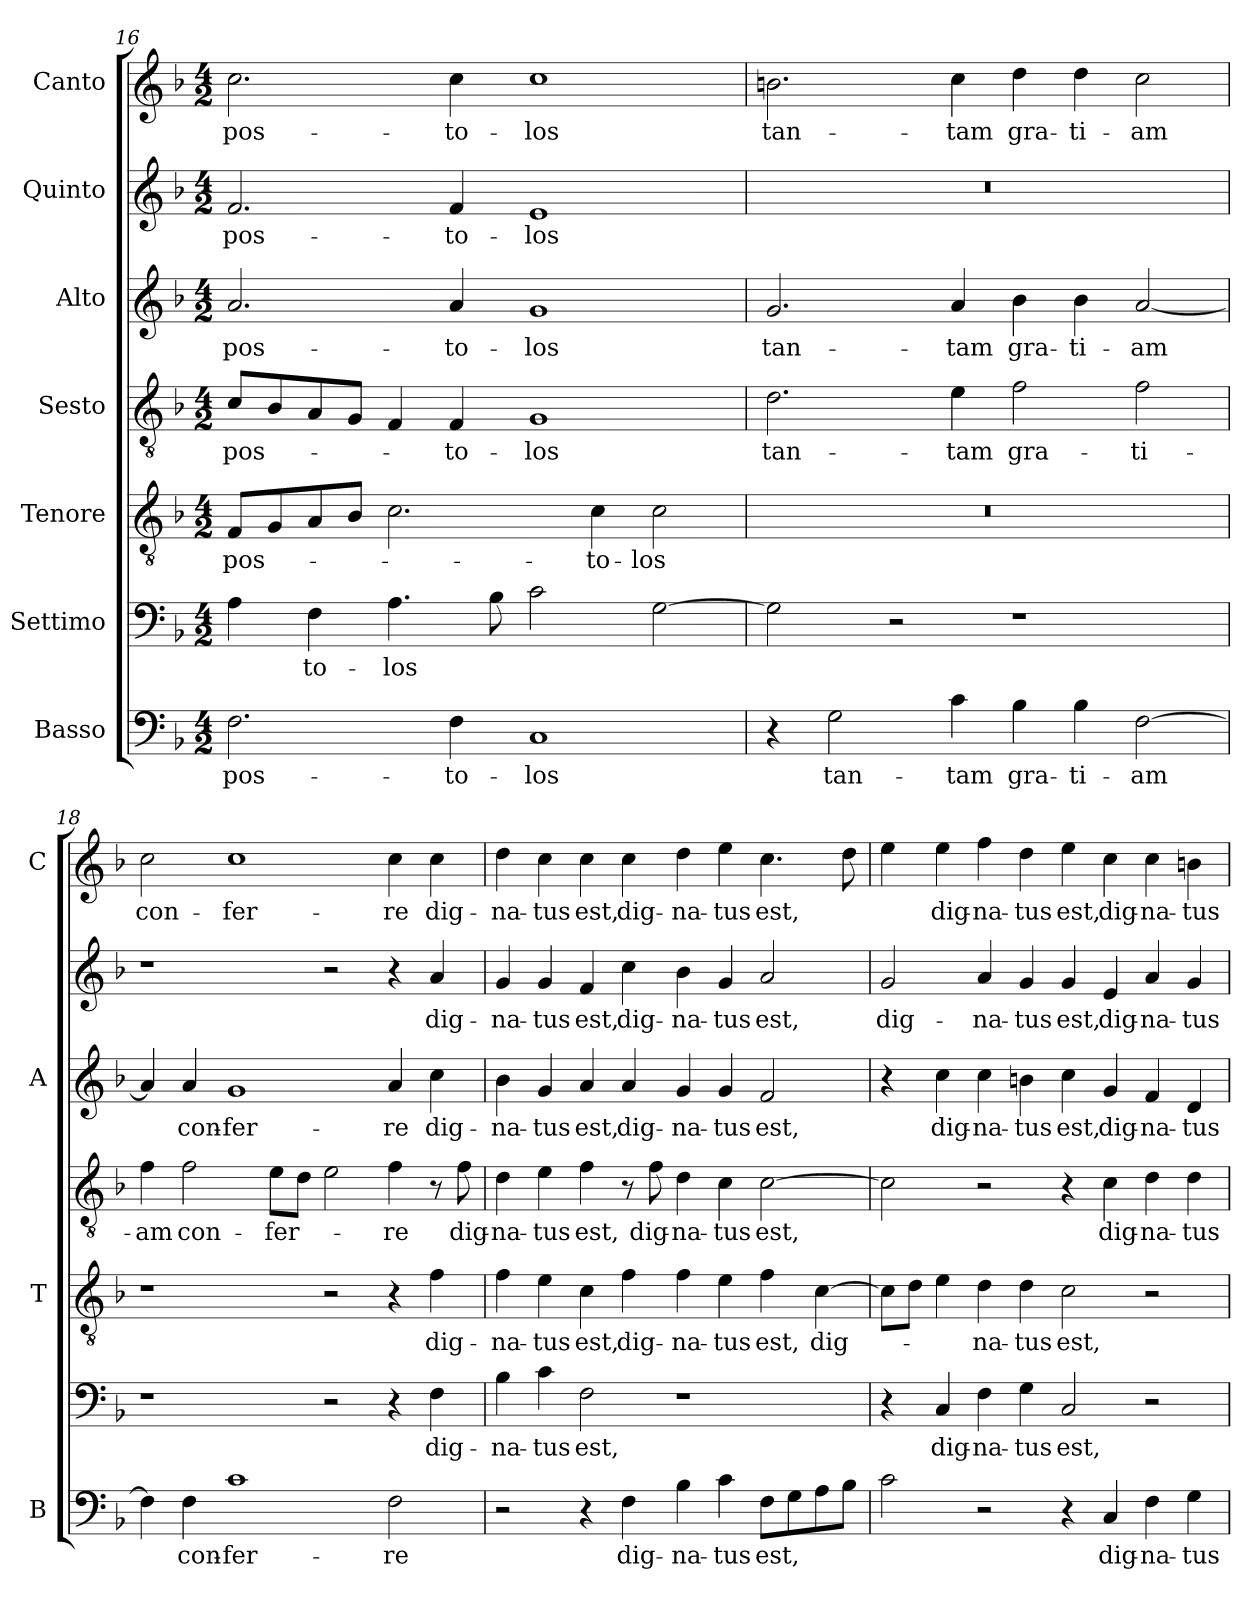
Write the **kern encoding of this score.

**kern	**text	**kern	**text	**kern	**text	**kern	**text	**kern	**text	**kern	**text	**kern	**text
*part7	*part7	*part6	*part6	*part5	*part5	*part4	*part4	*part3	*part3	*part2	*part2	*part1	*part1
*staff7	*staff7	*staff6	*staff6	*staff5	*staff5	*staff4	*staff4	*staff3	*staff3	*staff2	*staff2	*staff1	*staff1
*I"Basso	*	*I"Settimo	*	*I"Tenore	*	*I"Sesto	*	*I"Alto	*	*I"Quinto	*	*I"Canto	*
*I'B	*	*	*	*I'T	*	*	*	*I'A	*	*	*	*I'C	*
!!LO:PB:g=z
*clefF4	*	*clefF4	*	*clefGv2	*	*clefGv2	*	*clefG2	*	*clefG2	*	*clefG2	*
*k[b-]	*	*k[b-]	*	*k[b-]	*	*k[b-]	*	*k[b-]	*	*k[b-]	*	*k[b-]	*
*F:	*	*F:	*	*F:	*	*F:	*	*F:	*	*F:	*	*F:	*
*M4/2	*	*M4/2	*	*M4/2	*	*M4/2	*	*M4/2	*	*M4/2	*	*M4/2	*
=16	=16	=16	=16	=16	=16	=16	=16	=16	=16	=16	=16	=16	=16
!	!LO:LY:b	!	!	!	!LO:LY:b	!	!LO:LY:b	!	!LO:LY:b	!	!LO:LY:b	!	!LO:LY:b
2.F\	-pos-	4A\	.	8F/L	-pos-	8c/L	-pos-	2.a/	-pos-	2.f/	-pos-	2.cc\	-pos-
.	.	.	.	8G/	.	8B-/	.	.	.	.	.	.	.
!	!	!	!LO:LY:b	!	!	!	!	!	!	!	!	!	!
.	.	4F\	-to-	8A/	.	8A/	.	.	.	.	.	.	.
.	.	.	.	8B-/J	.	8G/J	.	.	.	.	.	.	.
!	!	!	!LO:LY:b	!	!	!	!	!	!	!	!	!	!
.	.	4.A\	-los	2.c\	.	4F/	.	.	.	.	.	.	.
!	!LO:LY:b	!	!	!	!	!	!LO:LY:b	!	!LO:LY:b	!	!LO:LY:b	!	!LO:LY:b
4F\	-to-	.	.	.	.	4F/	-to-	4a/	-to-	4f/	-to-	4cc\	-to-
.	.	8B-\	.	.	.	.	.	.	.	.	.	.	.
!	!LO:LY:b	!	!	!	!	!	!LO:LY:b	!	!LO:LY:b	!	!LO:LY:b	!	!LO:LY:b
1C	-los	2c\	.	.	.	1G	-los	1g	-los	1e	-los	1cc	-los
!	!	!	!	!	!LO:LY:b	!	!	!	!	!	!	!	!
.	.	.	.	4c\	-to-	.	.	.	.	.	.	.	.
!	!	!	!	!	!LO:LY:b	!	!	!	!	!	!	!	!
.	.	[2G\	.	2c\	-los	.	.	.	.	.	.	.	.
=17	=17	=17	=17	=17	=17	=17	=17	=17	=17	=17	=17	=17	=17
!	!	!	!	!	!	!	!LO:LY:b	!	!LO:LY:b	!	!	!	!LO:LY:b
4r	.	2G\]	.	0r	.	2.d\	tan-	2.g/	tan-	0r	.	2.bn\	tan-
!	!LO:LY:b	!	!	!	!	!	!	!	!	!	!	!	!
2G\	tan-	.	.	.	.	.	.	.	.	.	.	.	.
.	.	2r	.	.	.	.	.	.	.	.	.	.	.
!	!LO:LY:b	!	!	!	!	!	!LO:LY:b	!	!LO:LY:b	!	!	!	!LO:LY:b
4c\	-tam	.	.	.	.	4e\	-tam	4a/	-tam	.	.	4cc\	-tam
!	!LO:LY:b	!	!	!	!	!	!LO:LY:b	!	!LO:LY:b	!	!	!	!LO:LY:b
4B-\	gra-	1r	.	.	.	2f\	gra-	4b-\	gra-	.	.	4dd\	gra-
!	!LO:LY:b	!	!	!	!	!	!	!	!LO:LY:b	!	!	!	!LO:LY:b
4B-\	-ti-	.	.	.	.	.	.	4b-\	-ti-	.	.	4dd\	-ti-
!	!LO:LY:b	!	!	!	!	!	!LO:LY:b	!	!LO:LY:b	!	!	!	!LO:LY:b
[2F\	-am	.	.	.	.	2f\	-ti-	[2a/	-am	.	.	2cc\	-am
=18	=18	=18	=18	=18	=18	=18	=18	=18	=18	=18	=18	=18	=18
!	!	!	!	!	!	!	!LO:LY:b	!	!	!	!	!	!LO:LY:b
4F\]	.	1r	.	1r	.	4f\	-am	4a/]	.	1r	.	2cc\	con-
!	!LO:LY:b	!	!	!	!	!	!LO:LY:b	!	!LO:LY:b	!	!	!	!
4F\	con-	.	.	.	.	2f\	con-	4a/	con-	.	.	.	.
!	!LO:LY:b	!	!	!	!	!	!	!	!LO:LY:b	!	!	!	!LO:LY:b
1c	-fer-	.	.	.	.	.	.	1g	-fer-	.	.	1cc	-fer-
!	!	!	!	!	!	!	!LO:LY:b	!	!	!	!	!	!
.	.	.	.	.	.	8e\L	-fer-	.	.	.	.	.	.
.	.	.	.	.	.	8d\J	.	.	.	.	.	.	.
.	.	2r	.	2r	.	2e\	.	.	.	2r	.	.	.
!	!LO:LY:b	!	!	!	!	!	!LO:LY:b	!	!LO:LY:b	!	!	!	!LO:LY:b
2F\	-re	4r	.	4r	.	4f\	-re	4a/	-re	4r	.	4cc\	-re
!	!	!	!LO:LY:b	!	!LO:LY:b	!	!	!	!LO:LY:b	!	!LO:LY:b	!	!LO:LY:b
.	.	4F\	dig-	4f\	dig-	8r	.	4cc\	dig-	4a/	dig-	4cc\	dig-
!	!	!	!	!	!	!	!LO:LY:b	!	!	!	!	!	!
.	.	.	.	.	.	8f\	dig-	.	.	.	.	.	.
!!LO:LB:g=z
=19	=19	=19	=19	=19	=19	=19	=19	=19	=19	=19	=19	=19	=19
!	!	!	!LO:LY:b	!	!LO:LY:b	!	!LO:LY:b	!	!LO:LY:b	!	!LO:LY:b	!	!LO:LY:b
2r	.	4B-\	-na-	4f\	-na-	4d\	-na-	4b-\	-na-	4g/	-na-	4dd\	-na-
!	!	!	!LO:LY:b	!	!LO:LY:b	!	!LO:LY:b	!	!LO:LY:b	!	!LO:LY:b	!	!LO:LY:b
.	.	4c\	-tus	4e\	-tus	4e\	-tus	4g/	-tus	4g/	-tus	4cc\	-tus
!	!	!	!LO:LY:b	!	!LO:LY:b	!	!LO:LY:b	!	!LO:LY:b	!	!LO:LY:b	!	!LO:LY:b
4r	.	2F\	est,	4c\	est,	4f\	est,	4a/	est,	4f/	est,	4cc\	est,
!	!LO:LY:b	!	!	!	!LO:LY:b	!	!	!	!LO:LY:b	!	!LO:LY:b	!	!LO:LY:b
4F\	dig-	.	.	4f\	dig-	8r	.	4a/	dig-	4cc\	dig-	4cc\	dig-
!	!	!	!	!	!	!	!LO:LY:b	!	!	!	!	!	!
.	.	.	.	.	.	8f\	dig-	.	.	.	.	.	.
!	!LO:LY:b	!	!	!	!LO:LY:b	!	!LO:LY:b	!	!LO:LY:b	!	!LO:LY:b	!	!LO:LY:b
4B-\	-na-	1r	.	4f\	-na-	4d\	-na-	4g/	-na-	4b-\	-na-	4dd\	-na-
!	!LO:LY:b	!	!	!	!LO:LY:b	!	!LO:LY:b	!	!LO:LY:b	!	!LO:LY:b	!	!LO:LY:b
4c\	-tus	.	.	4e\	-tus	4c\	-tus	4g/	-tus	4g/	-tus	4ee\	-tus
!	!LO:LY:b	!	!	!	!LO:LY:b	!	!LO:LY:b	!	!LO:LY:b	!	!LO:LY:b	!	!LO:LY:b
8F\L	est,	.	.	4f\	est,	[2c\	est,	2f/	est,	2a/	est,	4.cc\	est,
8G\	.	.	.	.	.	.	.	.	.	.	.	.	.
!	!	!	!	!	!LO:LY:b	!	!	!	!	!	!	!	!
8A\	.	.	.	[4c\	dig-	.	.	.	.	.	.	.	.
8B-\J	.	.	.	.	.	.	.	.	.	.	.	8dd\	.
=20	=20	=20	=20	=20	=20	=20	=20	=20	=20	=20	=20	=20	=20
!	!	!	!	!	!	!	!	!	!	!	!LO:LY:b	!	!
2c\	.	4r	.	8c\L]	.	2c\]	.	4r	.	2g/	dig-	4ee\	.
.	.	.	.	8d\J	.	.	.	.	.	.	.	.	.
!	!	!	!LO:LY:b	!	!	!	!	!	!LO:LY:b	!	!	!	!LO:LY:b
.	.	4C/	dig-	4e\	.	.	.	4cc\	dig-	.	.	4ee\	dig-
!	!	!	!LO:LY:b	!	!LO:LY:b	!	!	!	!LO:LY:b	!	!LO:LY:b	!	!LO:LY:b
2r	.	4F\	-na-	4d\	-na-	2r	.	4cc\	-na-	4a/	-na-	4ff\	-na-
!	!	!	!LO:LY:b	!	!LO:LY:b	!	!	!	!LO:LY:b	!	!LO:LY:b	!	!LO:LY:b
.	.	4G\	-tus	4d\	-tus	.	.	4bn\	-tus	4g/	-tus	4dd\	-tus
!	!	!	!LO:LY:b	!	!LO:LY:b	!	!	!	!LO:LY:b	!	!LO:LY:b	!	!LO:LY:b
4r	.	2C/	est,	2c\	est,	4r	.	4cc\	est,	4g/	est,	4ee\	est,
!	!LO:LY:b	!	!	!	!	!	!LO:LY:b	!	!LO:LY:b	!	!LO:LY:b	!	!LO:LY:b
4C/	dig-	.	.	.	.	4c\	dig-	4g/	dig-	4e/	dig-	4cc\	dig-
!	!LO:LY:b	!	!	!	!	!	!LO:LY:b	!	!LO:LY:b	!	!LO:LY:b	!	!LO:LY:b
4F\	-na-	2r	.	2r	.	4d\	-na-	4f/	-na-	4a/	-na-	4cc\	-na-
!	!LO:LY:b	!	!	!	!	!	!LO:LY:b	!	!LO:LY:b	!	!LO:LY:b	!	!LO:LY:b
4G\	-tus	.	.	.	.	4d\	-tus	4d/	-tus	4g/	-tus	4bn\	-tus
=	=	=	=	=	=	=	=	=	=	=	=	=	=
*-	*-	*-	*-	*-	*-	*-	*-	*-	*-	*-	*-	*-	*-
